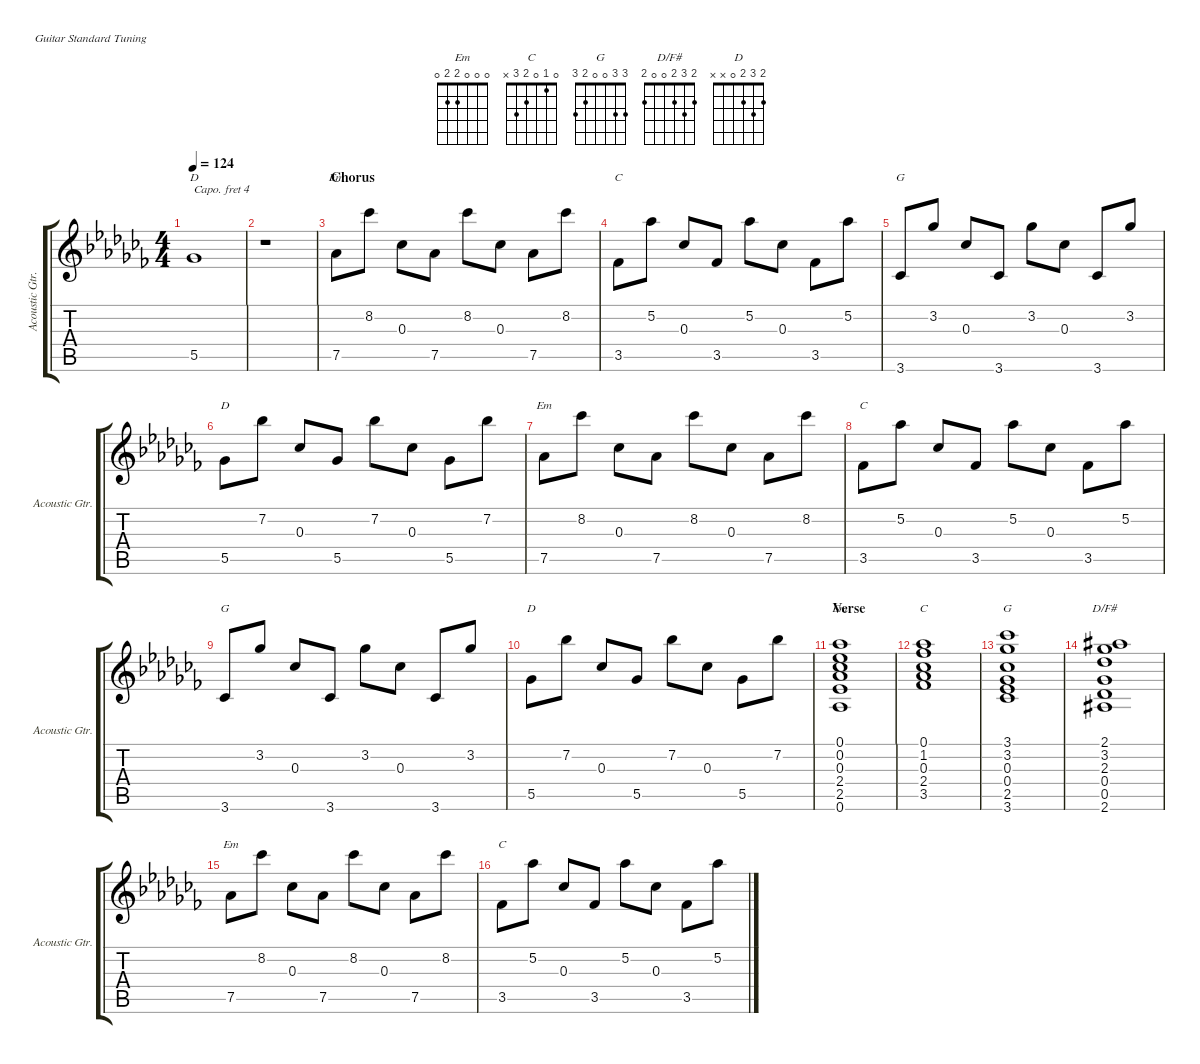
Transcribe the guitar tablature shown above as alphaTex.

\defaultSystemsLayout 4
\hideDynamics
\singleTrackTrackNamePolicy allsystems
\multiTrackTrackNamePolicy allsystems
\otherSystemsTrackNameOrientation horizontal
\extendBarLines
\track ("Acoustic Guitar" "Acoustic Gtr.") {instrument acousticguitarsteel}
\staff {score tabs}
\capo 4
\tuning (E4 B3 G3 D3 A2 E2)
\chord ("Em" 0 0 0 2 2 0) {showfingering false}
\chord ("C" 0 1 0 2 3 x) {showfingering false}
\chord ("G" 3 3 0 0 2 3) {showfingering false}
\chord ("D/F#" 2 3 2 0 0 2) {showfingering false}
\chord ("D" 2 3 2 0 x x) {showfingering false}
\ts (4 4)
\tempo 124
\clef g2
\ks abminor
5.5{acc b}.1{ch "D" dy mf beam Up} |
r.1{beam Down} |
\section ("" "Chorus")
7.5{acc b}.8{ch "Em" beam Down} 8.2{acc b}.8{beam Down} 0.3{acc b}.8{beam Down} 7.5{acc b}.8{beam Down} 8.2{acc b}.8{beam Down} 0.3{acc b}.8{beam Down} 7.5{acc b}.8{beam Down} 8.2{acc b}.8{beam Down} |
3.5{acc b}.8{ch "C" beam Down} 5.2{acc b}.8{beam Down} 0.3{acc b}.8{beam Up} 3.5{acc b}.8{beam Up} 5.2{acc b}.8{beam Down} 0.3{acc b}.8{beam Down} 3.5{acc b}.8{beam Down} 5.2{acc b}.8{beam Down} |
3.6{acc b}.8{ch "G" beam Up} 3.2{acc b}.8{beam Up} 0.3{acc b}.8{beam Up} 3.6{acc b}.8{beam Up} 3.2{acc b}.8{beam Down} 0.3{acc b}.8{beam Down} 3.6{acc b}.8{beam Up} 3.2{acc b}.8{beam Up} |
5.5{acc b}.8{ch "D" beam Down} 7.2{acc b}.8{beam Down} 0.3{acc b}.8{beam Up} 5.5{acc b}.8{beam Up} 7.2{acc b}.8{beam Down} 0.3{acc b}.8{beam Down} 5.5{acc b}.8{beam Down} 7.2{acc b}.8{beam Down} |
7.5{acc b}.8{ch "Em" beam Down} 8.2{acc b}.8{beam Down} 0.3{acc b}.8{beam Down} 7.5{acc b}.8{beam Down} 8.2{acc b}.8{beam Down} 0.3{acc b}.8{beam Down} 7.5{acc b}.8{beam Down} 8.2{acc b}.8{beam Down} |
3.5{acc b}.8{ch "C" beam Down} 5.2{acc b}.8{beam Down} 0.3{acc b}.8{beam Up} 3.5{acc b}.8{beam Up} 5.2{acc b}.8{beam Down} 0.3{acc b}.8{beam Down} 3.5{acc b}.8{beam Down} 5.2{acc b}.8{beam Down} |
3.6{acc b}.8{ch "G" beam Up} 3.2{acc b}.8{beam Up} 0.3{acc b}.8{beam Up} 3.6{acc b}.8{beam Up} 3.2{acc b}.8{beam Down} 0.3{acc b}.8{beam Down} 3.6{acc b}.8{beam Up} 3.2{acc b}.8{beam Up} |
5.5{acc b}.8{ch "D" beam Down} 7.2{acc b}.8{beam Down} 0.3{acc b}.8{beam Up} 5.5{acc b}.8{beam Up} 7.2{acc b}.8{beam Down} 0.3{acc b}.8{beam Down} 5.5{acc b}.8{beam Down} 7.2{acc b}.8{beam Down} |
\section ("" "Verse")
\scale
1.02926 (0.6{acc b} 2.5{acc b} 2.4{acc b} 0.3{acc b} 0.2{acc b} 0.1{acc b}).1{ch "Em" beam Up} |
\scale
1.00141 (3.5{acc b} 2.4{acc b} 0.3{acc b} 1.2{acc b} 0.1{acc b}).1{ch "C" beam Down} |
\scale
1.07567 (3.6{acc b} 2.5{acc b} 0.4{acc b} 0.3{acc b} 3.2{acc b} 3.1{acc b}).1{ch "G" beam Down} |
\scale
0.869861 (2.6{acc #} 0.5{acc b} 0.4{acc b} 2.3{acc b} 3.2{acc b} 2.1{acc #}).1{ch "D/F#" beam Up} |
7.5{acc b}.8{ch "Em" beam Down} 8.2{acc b}.8{beam Down} 0.3{acc b}.8{beam Down} 7.5{acc b}.8{beam Down} 8.2{acc b}.8{beam Down} 0.3{acc b}.8{beam Down} 7.5{acc b}.8{beam Down} 8.2{acc b}.8{beam Down} |
3.5{acc b}.8{ch "C" beam Down} 5.2{acc b}.8{beam Down} 0.3{acc b}.8{beam Up} 3.5{acc b}.8{beam Up} 5.2{acc b}.8{beam Down} 0.3{acc b}.8{beam Down} 3.5{acc b}.8{beam Down} 5.2{acc b}.8{beam Down}
